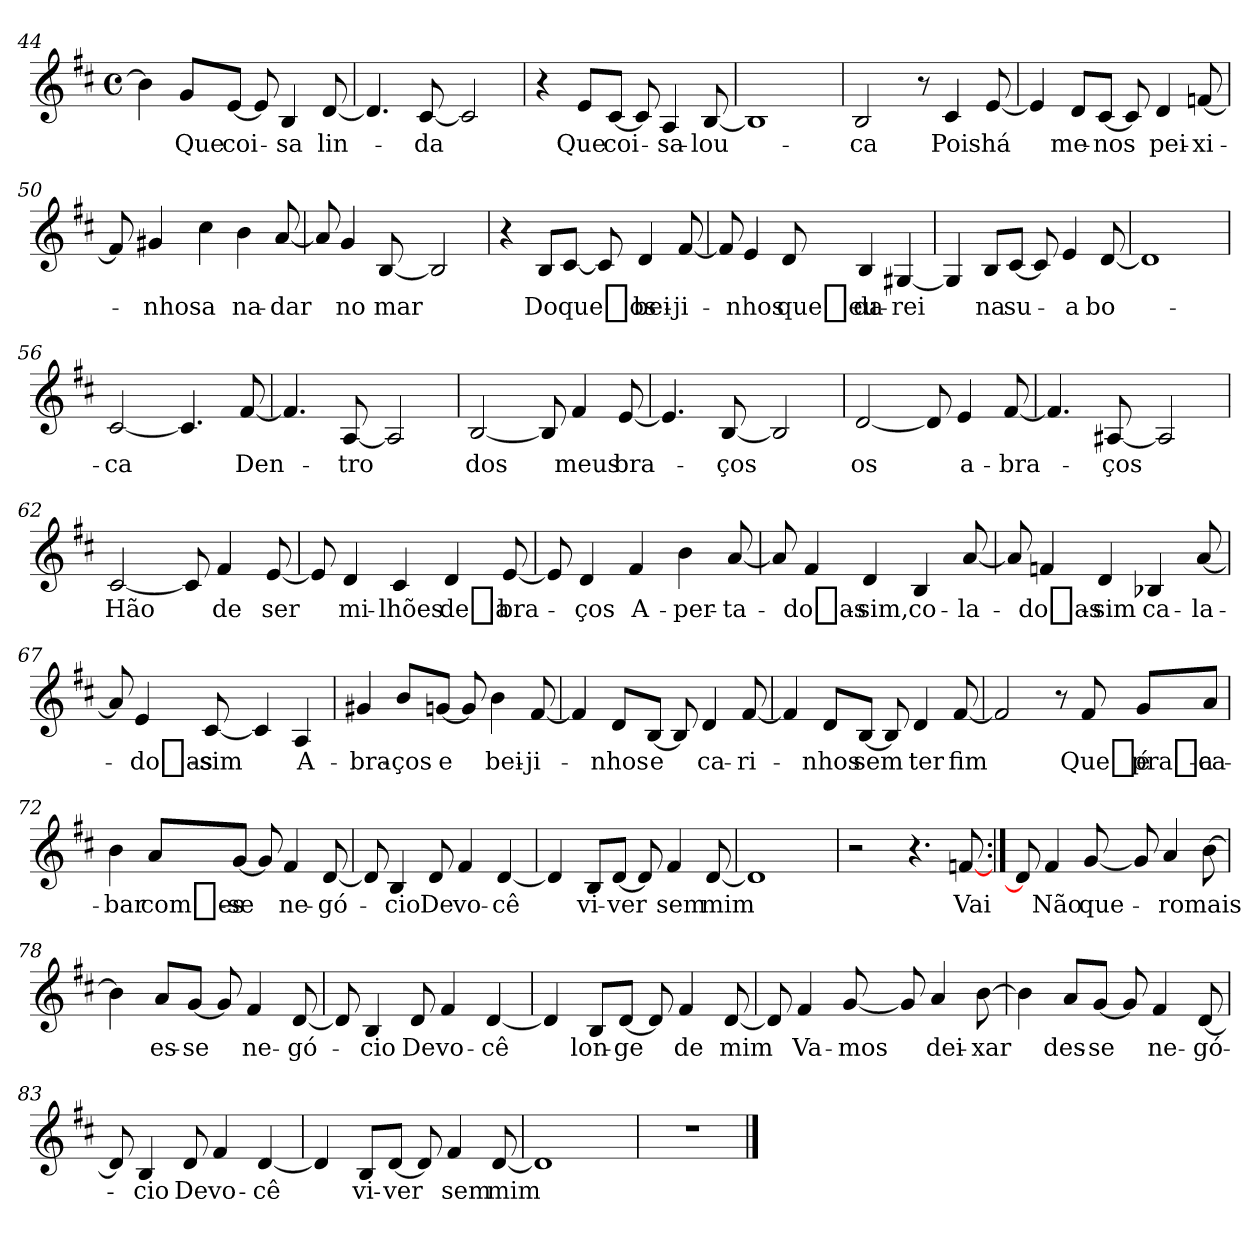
**kern	**text
*part1	*part1
*staff1	*staff1
*clefG2	*
*k[f#c#]	*
*D:	*
*M4/4	*
*met(c)	*
=44	=44
4b\]	.
!	!LO:LY:b
8g/L	Que
!	!LO:LY:b
[8e/J	coi-
8e/]	.
!	!LO:LY:b
4B/	-sa
!	!LO:LY:b
[8d/	lin-
!!LO:LB:g=z
=45	=45
4.d/]	.
!	!LO:LY:b
[8c#/	-da
2c#/]	.
=46	=46
4r	.
!	!LO:LY:b
8e/L	Que
!	!LO:LY:b
[8c#/J	coi-
8c#/]	.
!	!LO:LY:b
4A/	-sa-
!	!LO:LY:b
[8B/	-lou-
=47	=47
1B]	.
=48	=48
!	!LO:LY:b
2B/	-ca
8r	.
!	!LO:LY:b
4c#/	Pois
!	!LO:LY:b
[8e/	há
!!LO:LB:g=z
=49	=49
4e/]	.
!	!LO:LY:b
8d/L	me-
!	!LO:LY:b
[8c#/J	-nos
8c#/]	.
!	!LO:LY:b
4d/	pei-
!	!LO:LY:b
[8fn/	-xi-
=50	=50
8f/]	.
!	!LO:LY:b
4g#X/	-nhos
!	!LO:LY:b
4cc#\	a
!	!LO:LY:b
4b\	na-
!	!LO:LY:b
[8a/	-dar
=51	=51
8a/]	.
!	!LO:LY:b
4g/	no
!	!LO:LY:b
[8B/	mar
2B/]	.
=52	=52
4r	.
!	!LO:LY:b
8B/L	Do
!	!LO:LY:b
[8c#/J	que_os
8c#/]	.
!	!LO:LY:b
4d/	bei-
!	!LO:LY:b
[8f#/	-ji-
!!LO:LB:g=z
=53	=53
8f#/]	.
!	!LO:LY:b
4e/	-nhos
!	!LO:LY:b
8d/	que_eu
!	!LO:LY:b
4B/	da-
!	!LO:LY:b
[4G#X/	-rei
=54	=54
4G#/]	.
!	!LO:LY:b
8B/L	na
!	!LO:LY:b
[8c#/J	su-
8c#/]	.
!	!LO:LY:b
4e/	-a
!	!LO:LY:b
[8d/	bo-
=55	=55
1d]	.
=56	=56
!	!LO:LY:b
[2c#/	-ca
4.c#/]	.
!	!LO:LY:b
[8f#/	Den-
!!LO:LB:g=z
=57	=57
4.f#/]	.
!	!LO:LY:b
[8A/	-tro
2A/]	.
=58	=58
!	!LO:LY:b
[2B/	dos
8B/]	.
!	!LO:LY:b
4f#/	meus
!	!LO:LY:b
[8e/	bra-
=59	=59
4.e/]	.
!	!LO:LY:b
[8B/	-ços
2B/]	.
=60	=60
!	!LO:LY:b
[2d/	os
8d/]	.
!	!LO:LY:b
4e/	a-
!	!LO:LY:b
[8f#/	-bra-
!!LO:LB:g=z
=61	=61
4.f#/]	.
!	!LO:LY:b
[8A#X/	-ços
2A#/]	.
=62	=62
!	!LO:LY:b
[2c#/	Hão
8c#/]	.
!	!LO:LY:b
4f#/	de
!	!LO:LY:b
[8e/	ser
=63	=63
8e/]	.
!	!LO:LY:b
4d/	mi-
!	!LO:LY:b
4c#/	-lhões
!	!LO:LY:b
4d/	de_a
!	!LO:LY:b
[8e/	bra-
=64	=64
8e/]	.
!	!LO:LY:b
4d/	-ços
!	!LO:LY:b
4f#/	A-
!	!LO:LY:b
4b\	-per-
!	!LO:LY:b
[8a/	-ta-
!!LO:PB:g=z
=65	=65
8a/]	.
!	!LO:LY:b
4f#/	-do_as-
!	!LO:LY:b
4d/	-sim,
!	!LO:LY:b
4B/	co-
!	!LO:LY:b
[8a/	-la-
=66	=66
8a/]	.
!	!LO:LY:b
4fn/	-do_as-
!	!LO:LY:b
4d/	-sim
!	!LO:LY:b
4B-X/	ca-
!	!LO:LY:b
[8a/	-la-
=67	=67
8a/]	.
!	!LO:LY:b
4e/	-do_as-
!	!LO:LY:b
[8c#/	-sim
4c#/]	.
!	!LO:LY:b
4A/	A-
!!LO:LB:g=z
=68	=68
!	!LO:LY:b
4g#X/	-bra-
!	!LO:LY:b
8b/L	-ços
!	!LO:LY:b
[8gn/J	e
8g/]	.
!	!LO:LY:b
4b\	bei-
!	!LO:LY:b
[8f#/	-ji-
=69	=69
4f#/]	.
!	!LO:LY:b
8d/L	-nhos
!	!LO:LY:b
[8B/J	e
8B/]	.
!	!LO:LY:b
4d/	ca-
!	!LO:LY:b
[8f#/	-ri-
=70	=70
4f#/]	.
!	!LO:LY:b
8d/L	-nhos
!	!LO:LY:b
[8B/J	sem
8B/]	.
!	!LO:LY:b
4d/	ter
!	!LO:LY:b
[8f#/	fim
!!LO:LB:g=z
=71	=71
2f#/]	.
8r	.
!	!LO:LY:b
8f#/	Que_é
!	!LO:LY:b
8g/L	pra_a-
!	!LO:LY:b
8a/J	-ca-
=72	=72
!	!LO:LY:b
4b\	-bar
!	!LO:LY:b
8a/L	com_es-
!	!LO:LY:b
[8g/J	-se
8g/]	.
!	!LO:LY:b
4f#/	ne-
!	!LO:LY:b
[8d/	-gó-
=73	=73
8d/]	.
!	!LO:LY:b
4B/	-cio
!	!LO:LY:b
8d/	De
!	!LO:LY:b
4f#/	vo-
!	!LO:LY:b
[4d/	-cê
!!LO:LB:g=z
=74	=74
4d/]	.
!	!LO:LY:b
8B/L	vi-
!	!LO:LY:b
[8d/J	-ver
8d/]	.
!	!LO:LY:b
4f#/	sem
!	!LO:LY:b
[8d/	mim
=75	=75
1d]	.
=76	=76
2r	.
4.r	.
!	!LO:LY:b
[8fn/	Vai
=77:|!	=77:|!
8d/]	.
!	!LO:LY:b
4f#/	Não
!	!LO:LY:b
[8g/	que-
8g/]	.
!	!LO:LY:b
4a/	-ro
!	!LO:LY:b
[8b\	mais
!!LO:LB:g=z
=78	=78
4b\]	.
!	!LO:LY:b
8a/L	es-
!	!LO:LY:b
[8g/J	-se
8g/]	.
!	!LO:LY:b
4f#/	ne-
!	!LO:LY:b
[8d/	-gó-
=79	=79
8d/]	.
!	!LO:LY:b
4B/	-cio
!	!LO:LY:b
8d/	De
!	!LO:LY:b
4f#/	vo-
!	!LO:LY:b
[4d/	-cê
=80	=80
4d/]	.
!	!LO:LY:b
8B/L	lon-
!	!LO:LY:b
[8d/J	-ge
8d/]	.
!	!LO:LY:b
4f#/	de
!	!LO:LY:b
[8d/	mim
=81	=81
8d/]	.
!	!LO:LY:b
4f#/	Va-
!	!LO:LY:b
[8g/	-mos
8g/]	.
!	!LO:LY:b
4a/	dei-
!	!LO:LY:b
[8b\	-xar
!!LO:LB:g=z
=82	=82
4b\]	.
!	!LO:LY:b
8a/L	des-
!	!LO:LY:b
[8g/J	-se
8g/]	.
!	!LO:LY:b
4f#/	ne-
!	!LO:LY:b
[8d/	-gó-
=83	=83
8d/]	.
!	!LO:LY:b
4B/	-cio
!	!LO:LY:b
8d/	De
!	!LO:LY:b
4f#/	vo-
!	!LO:LY:b
[4d/	-cê
=84	=84
4d/]	.
!	!LO:LY:b
8B/L	vi-
!	!LO:LY:b
[8d/J	-ver
8d/]	.
!	!LO:LY:b
4f#/	sem
!	!LO:LY:b
[8d/	mim
=85	=85
1d]	.
=86	=86
1r	.
==	==
*-	*-
